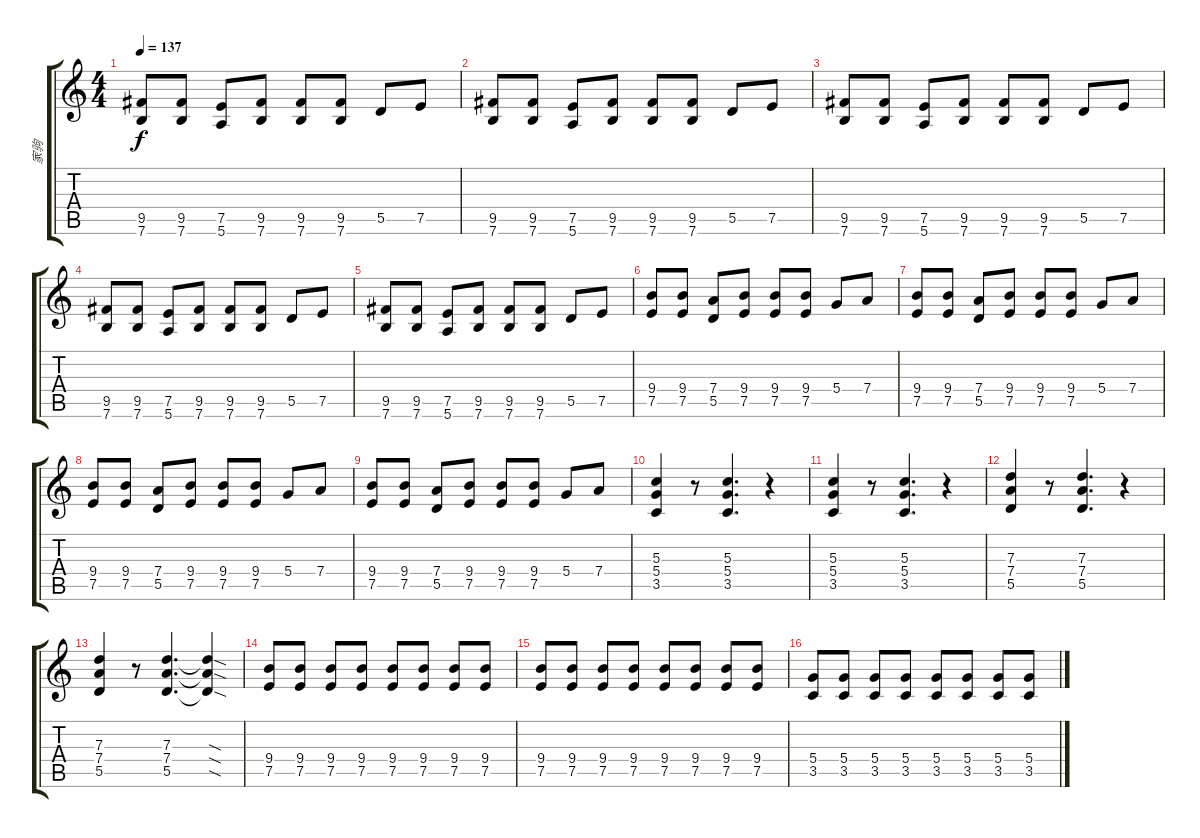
\track ("家驹" "家驹") {instrument distortionguitar}
\staff {score tabs}
\tuning (E4 B3 G3 D3 A2 E2) {hide}
\ts (4 4)
\tempo 137
\clef g2
\ks c
(9.5 7.6).8{dy f} (9.5 7.6).8 (7.5 5.6).8 (9.5 7.6).8 (9.5 7.6).8 (9.5 7.6).8 5.5.8 7.5.8 |
(9.5 7.6).8 (9.5 7.6).8 (7.5 5.6).8 (9.5 7.6).8 (9.5 7.6).8 (9.5 7.6).8 5.5.8 7.5.8 |
(9.5 7.6).8 (9.5 7.6).8 (7.5 5.6).8 (9.5 7.6).8 (9.5 7.6).8 (9.5 7.6).8 5.5.8 7.5.8 |
(9.5 7.6).8 (9.5 7.6).8 (7.5 5.6).8 (9.5 7.6).8 (9.5 7.6).8 (9.5 7.6).8 5.5.8 7.5.8 |
(9.5 7.6).8 (9.5 7.6).8 (7.5 5.6).8 (9.5 7.6).8 (9.5 7.6).8 (9.5 7.6).8 5.5.8 7.5.8 |
(9.4 7.5).8 (9.4 7.5).8 (7.4 5.5).8 (9.4 7.5).8 (9.4 7.5).8 (9.4 7.5).8 5.4.8 7.4.8 |
(9.4 7.5).8 (9.4 7.5).8 (7.4 5.5).8 (9.4 7.5).8 (9.4 7.5).8 (9.4 7.5).8 5.4.8 7.4.8 |
(9.4 7.5).8 (9.4 7.5).8 (7.4 5.5).8 (9.4 7.5).8 (9.4 7.5).8 (9.4 7.5).8 5.4.8 7.4.8 |
(9.4 7.5).8 (9.4 7.5).8 (7.4 5.5).8 (9.4 7.5).8 (9.4 7.5).8 (9.4 7.5).8 5.4.8 7.4.8 |
(5.3 5.4 3.5).4 r.8 (5.3 5.4 3.5).4{d} r.4 |
(5.3 5.4 3.5).4 r.8 (5.3 5.4 3.5).4{d} r.4 |
(7.3 7.4 5.5).4 r.8 (7.3 7.4 5.5).4{d} r.4 |
(7.3 7.4 5.5).4 r.8 (7.3 7.4 5.5).4{d} (7.3{sod t} 7.4{sod t} 5.5{sod t}).4 |
(9.4 7.5).8 (9.4 7.5).8 (9.4 7.5).8 (9.4 7.5).8 (9.4 7.5).8 (9.4 7.5).8 (9.4 7.5).8 (9.4 7.5).8 |
(9.4 7.5).8 (9.4 7.5).8 (9.4 7.5).8 (9.4 7.5).8 (9.4 7.5).8 (9.4 7.5).8 (9.4 7.5).8 (9.4 7.5).8 |
(5.4 3.5).8 (5.4 3.5).8 (5.4 3.5).8 (5.4 3.5).8 (5.4 3.5).8 (5.4 3.5).8 (5.4 3.5).8 (5.4 3.5).8
